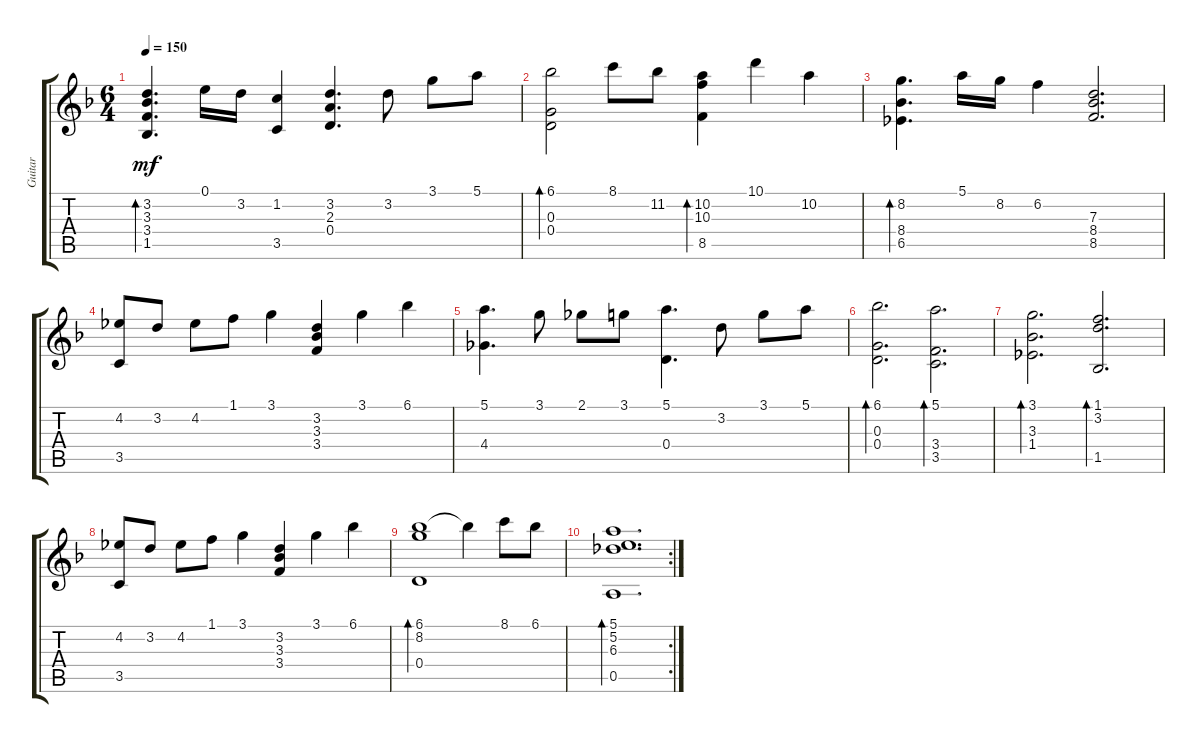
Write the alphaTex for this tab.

\track ("Guitar" "Guitar") {solo instrument acousticguitarnylon}
\staff {score tabs}
\tuning (E4 B3 G3 D3 A2 E2) {hide}
\ts (6 4)
\tempo 150
\clef g2
\ks f
(3.2 3.3 3.4 1.5).4{d bd 60 dy mf} 0.1.16 3.2.16 (1.2 3.5).4 (3.2 2.3 0.4).4{d} 3.2.8 3.1.8 5.1.8 |
(6.1 0.3 0.4).2{bd 60} 8.1.8 11.2.8 (10.2 10.3 8.5).4{bd 60} 10.1.4 10.2.4 |
(8.2 8.4 6.5).4{d bd 60} 5.1.16 8.2.16 6.2.4 (7.3 8.4 8.5).2{d} |
(4.2 3.5).8 3.2.8 4.2.8 1.1.8 3.1.4 (3.2 3.3 3.4).4 3.1.4 6.1.4 |
(5.1 4.4).4{d} 3.1.8 2.1.8 3.1.8 (5.1 0.4).4{d} 3.2.8 3.1.8 5.1.8 |
(6.1 0.3 0.4).2{d bd 60} (5.1 3.4 3.5).2{d bd 60} |
(3.1 3.3 1.4).2{d bd 60} (1.1 3.2 1.5).2{d bd 60} |
(4.2 3.5).8 3.2.8 4.2.8 1.1.8 3.1.4 (3.2 3.3 3.4).4 3.1.4 6.1.4 |
(6.1 8.2 0.4).1{bd 60} 6.1{t}.4 8.1.8 6.1.8 |
\rc 2
(5.1 5.2 6.3 0.5).1{d bd 60}
